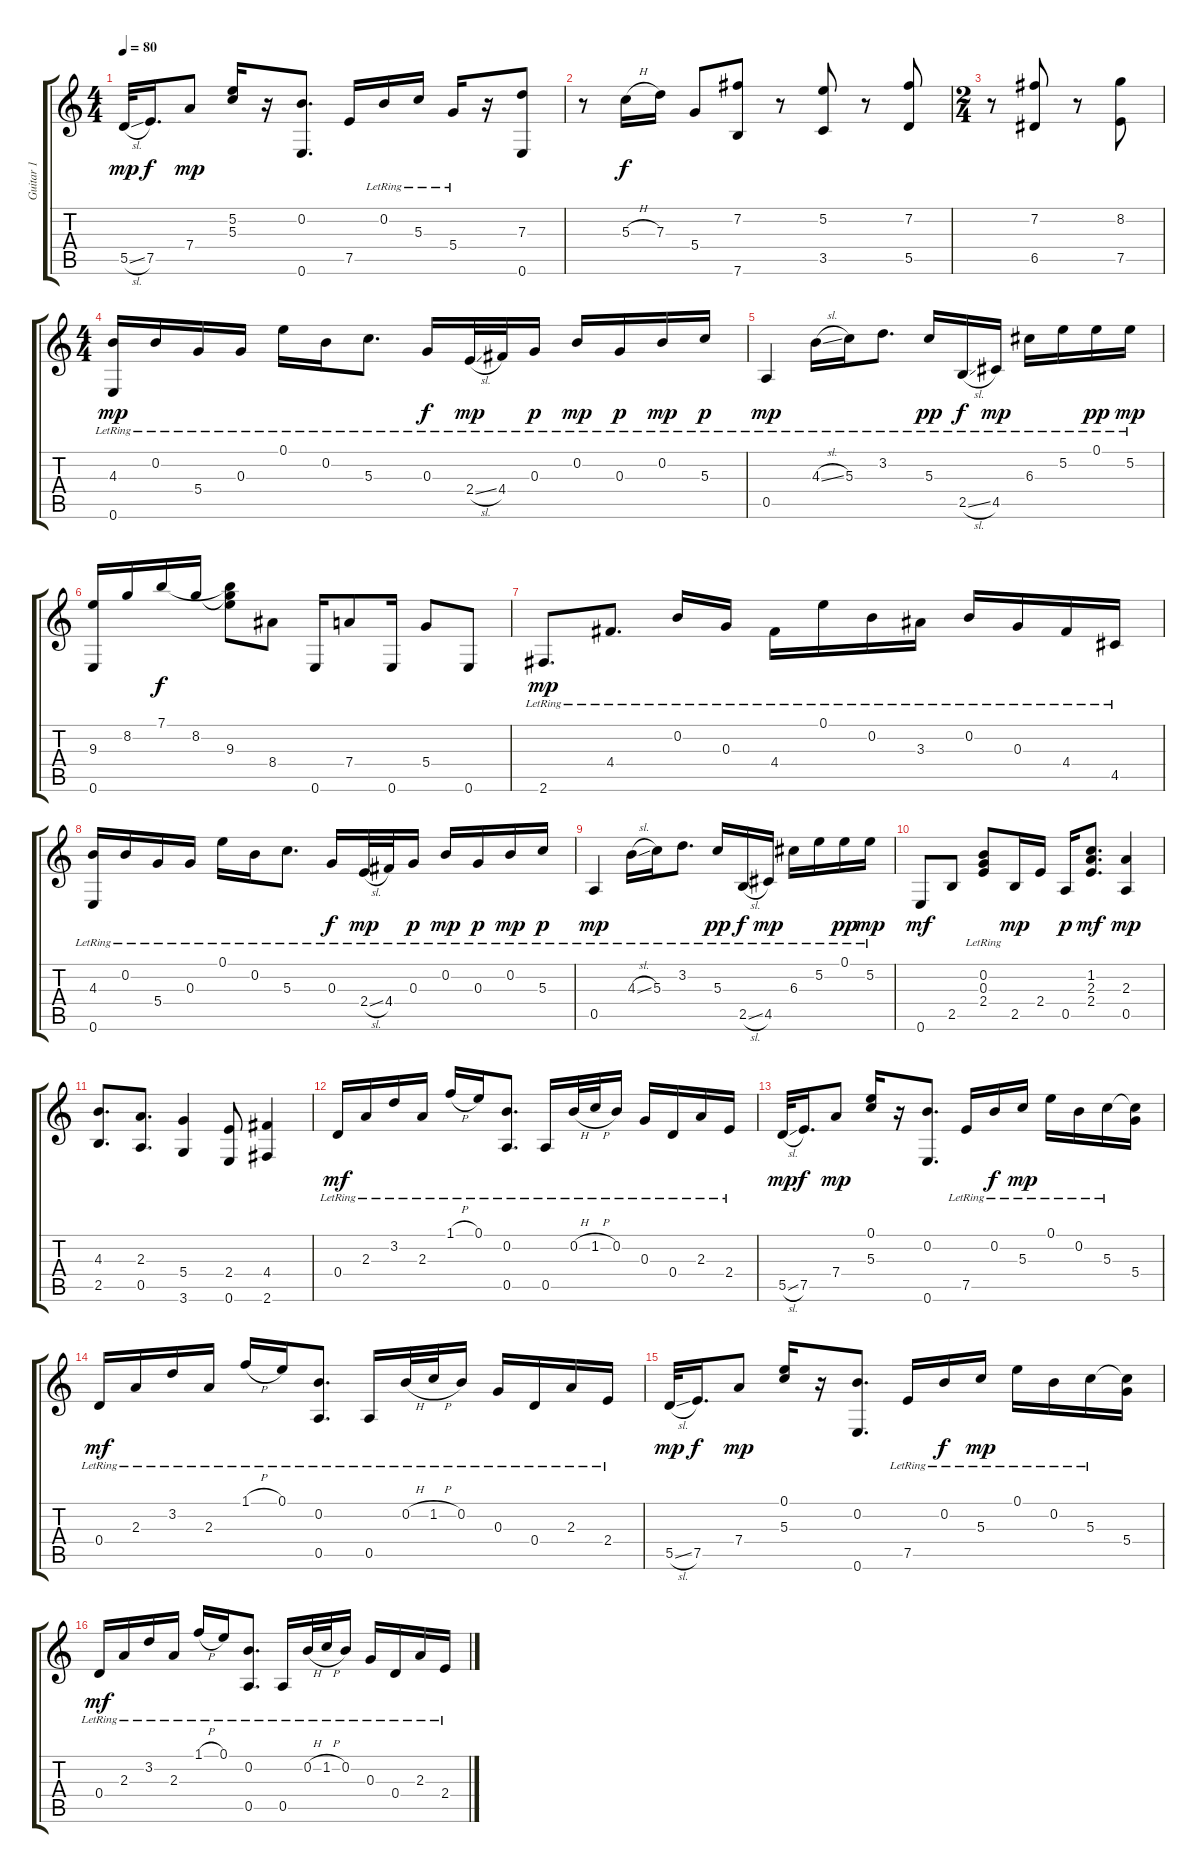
\track ("Guitar 1" "Guitar 1") {instrument acousticguitarnylon}
\staff {score tabs}
\tuning (E4 B3 G3 D3 A2 E2) {hide}
\ts (4 4)
\tempo 80
\clef g2
\ks c
5.5{sl}.32{dy mp} 7.5.16{d dy f} 7.4.8{dy mp} (5.2 5.3).16 r.16 (0.2 0.6).8{d} 7.5.16 0.2{lr}.16 5.3{lr}.16 5.4{lr}.16 r.16 (7.3 0.6).8 |
r.8 5.3{h}.16{dy f} 7.3.16 5.4.8 (7.2 7.6).8 r.8 (5.2 3.5).8 r.8 (7.2 5.5).8 |
\ts (2 4)
r.8 (7.2 6.5).8 r.8 (8.2 7.5).8 |
\ts (4 4)
(4.3{lr} 0.6{lr}).16{dy mp} 0.2{lr}.16 5.4{lr}.16 0.3{lr}.16 0.1{lr}.16 0.2{lr}.16 5.3{lr}.8{d} 0.3{lr}.16{dy f} 2.4{sl lr}.32{dy mp} 4.4{lr}.32 0.3{lr}.16{dy p} 0.2{lr}.16{dy mp} 0.3{lr}.16{dy p} 0.2{lr}.16{dy mp} 5.3{lr}.16{dy p} |
0.5{lr}.4{dy mp} 4.3{sl lr}.16 5.3{lr}.16 3.2{lr}.8{d} 5.3{lr}.16{dy pp} 2.5{sl lr}.16{dy f} 4.5{lr}.16{dy mp} 6.3{lr}.16 5.2{lr}.16 0.1{lr}.16{dy pp} 5.2{lr}.16{dy mp} |
(9.3 0.6).16 8.2.16 7.1.16{dy f} 8.2.16 (7.1{t} 8.2{t} 9.3).8 8.4.8 0.6.16 7.4.8 0.6.16 5.4.8 0.6.8 |
2.6{lr}.8{d dy mp} 4.4{lr}.8{d} 0.2{lr}.16 0.3{lr}.16 4.4{lr}.16 0.1{lr}.16 0.2{lr}.16 3.3{lr}.16 0.2{lr}.16 0.3{lr}.16 4.4{lr}.16 4.5{lr}.16 |
(4.3{lr} 0.6{lr}).16 0.2{lr}.16 5.4{lr}.16 0.3{lr}.16 0.1{lr}.16 0.2{lr}.16 5.3{lr}.8{d} 0.3{lr}.16{dy f} 2.4{sl lr}.32{dy mp} 4.4{lr}.32 0.3{lr}.16{dy p} 0.2{lr}.16{dy mp} 0.3{lr}.16{dy p} 0.2{lr}.16{dy mp} 5.3{lr}.16{dy p} |
0.5{lr}.4{dy mp} 4.3{sl lr}.16 5.3{lr}.16 3.2{lr}.8{d} 5.3{lr}.16{dy pp} 2.5{sl lr}.16{dy f} 4.5{lr}.16{dy mp} 6.3{lr}.16 5.2{lr}.16 0.1{lr}.16{dy pp} 5.2{lr}.16{dy mp} |
0.6.8{dy mf} 2.5.8 (0.2{lr} 0.3{lr} 2.4{lr}).8 2.5.16{dy mp} 2.4.16 0.5.16{dy p} (1.2 2.3 2.4).8{d dy mf} (2.3 0.5).4{dy mp} |
(4.3 2.5).8{d} (2.3 0.5).8{d} (5.4 3.6).4 (2.4 0.6).8 (4.4 2.6).4 |
0.4{lr}.16{dy mf} 2.3{lr}.16 3.2{lr}.16 2.3{lr}.16 1.1{h lr}.16 0.1{lr}.16 (0.2{lr} 0.5{lr}).8{d} 0.5{lr}.16 0.2{h lr}.32 1.2{h lr}.32 0.2{lr}.16 0.3{lr}.16 0.4{lr}.16 2.3{lr}.16 2.4{lr}.16 |
5.5{sl}.32{dy mp} 7.5.16{d dy f} 7.4.8{dy mp} (0.1 5.3).16 r.16 (0.2 0.6).8{d} 7.5{lr}.16 0.2{lr}.16{dy f} 5.3{lr}.16{dy mp} 0.1{lr}.16 0.2{lr}.16 5.3{lr}.16 (5.3{t} 5.4).16 |
0.4{lr}.16{dy mf} 2.3{lr}.16 3.2{lr}.16 2.3{lr}.16 1.1{h lr}.16 0.1{lr}.16 (0.2{lr} 0.5{lr}).8{d} 0.5{lr}.16 0.2{h lr}.32 1.2{h lr}.32 0.2{lr}.16 0.3{lr}.16 0.4{lr}.16 2.3{lr}.16 2.4{lr}.16 |
5.5{sl}.32{dy mp} 7.5.16{d dy f} 7.4.8{dy mp} (0.1 5.3).16 r.16 (0.2 0.6).8{d} 7.5{lr}.16 0.2{lr}.16{dy f} 5.3{lr}.16{dy mp} 0.1{lr}.16 0.2{lr}.16 5.3{lr}.16 (5.3{t} 5.4).16 |
0.4{lr}.16{dy mf} 2.3{lr}.16 3.2{lr}.16 2.3{lr}.16 1.1{h lr}.16 0.1{lr}.16 (0.2{lr} 0.5{lr}).8{d} 0.5{lr}.16 0.2{h lr}.32 1.2{h lr}.32 0.2{lr}.16 0.3{lr}.16 0.4{lr}.16 2.3{lr}.16 2.4{lr}.16
